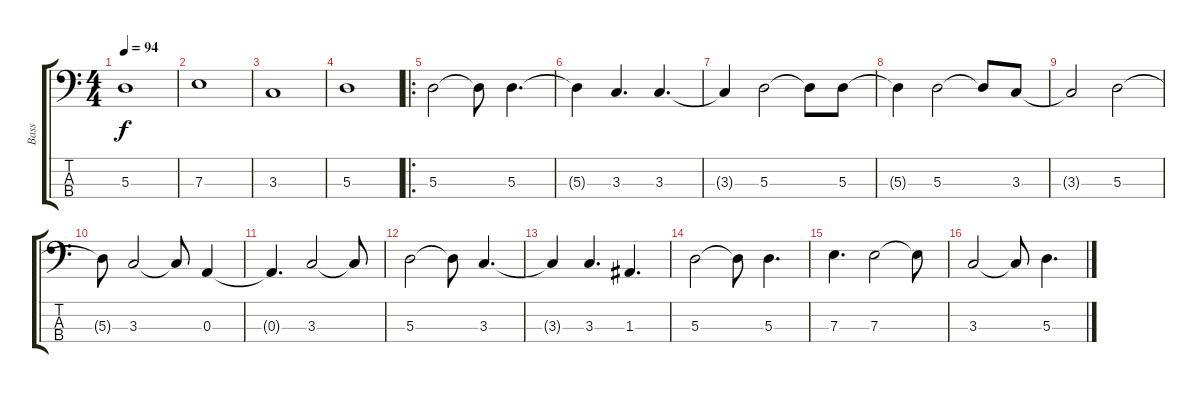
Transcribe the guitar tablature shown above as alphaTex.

\track ("Bass" "Bass") {instrument electricbassfinger}
\staff {score tabs}
\tuning (G2 D2 A1 E1) {hide}
\ts (4 4)
\tempo 94
\clef f4
\ks c
5.3.1{dy f} |
7.3.1 |
3.3.1 |
5.3.1 |
\ro
5.3.2 5.3{t}.8 5.3.4{d} |
5.3{t}.4 3.3.4{d} 3.3.4{d} |
3.3{t}.4 5.3.2 5.3{t}.8 5.3.8 |
5.3{t}.4 5.3.2 5.3{t}.8 3.3.8 |
3.3{t}.2 5.3.2 |
5.3{t}.8 3.3.2 3.3{t}.8 0.3.4 |
0.3{t}.4{d} 3.3.2 3.3{t}.8 |
5.3.2 5.3{t}.8 3.3.4{d} |
3.3{t}.4 3.3.4{d} 1.3.4{d} |
5.3.2 5.3{t}.8 5.3.4{d} |
7.3.4{d} 7.3.2 7.3{t}.8 |
3.3.2 3.3{t}.8 5.3.4{d}
